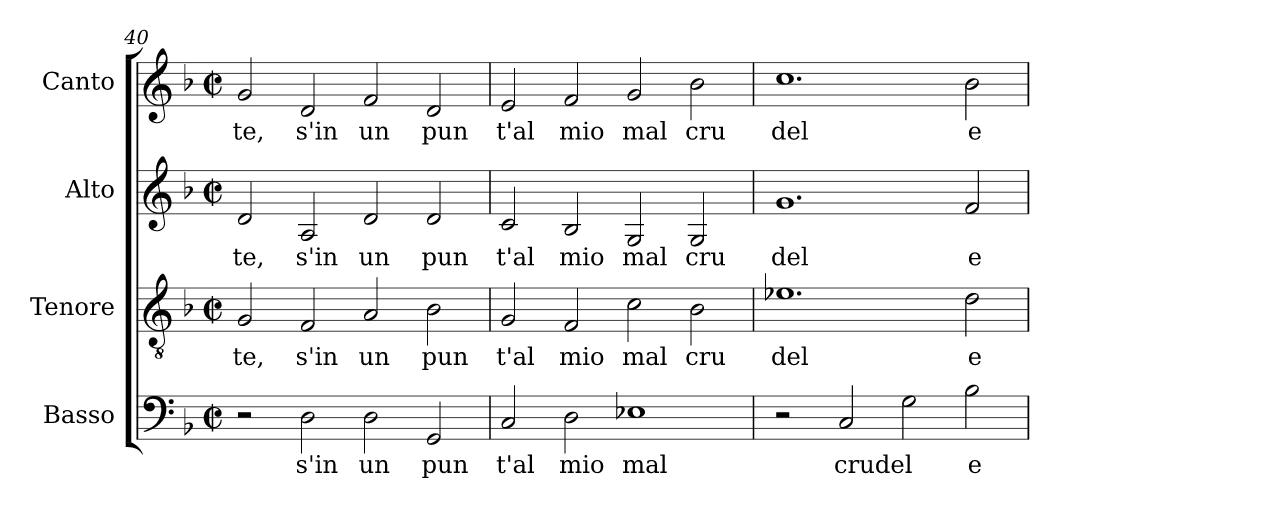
**kern	**text	**kern	**text	**kern	**text	**kern	**text
*part4	*part4	*part3	*part3	*part2	*part2	*part1	*part1
*staff4	*staff4	*staff3	*staff3	*staff2	*staff2	*staff1	*staff1
*I"Basso	*	*I"Tenore	*	*I"Alto	*	*I"Canto	*
!!LO:LB:g=z
*clefF4	*	*clefGv2	*	*clefG2	*	*clefG2	*
*k[b-]	*	*k[b-]	*	*k[b-]	*	*k[b-]	*
*F:	*	*F:	*	*F:	*	*F:	*
*M2/2	*	*M2/2	*	*M2/2	*	*M2/2	*
*met(c|)	*	*met(c|)	*	*met(c|)	*	*met(c|)	*
=40	=40	=40	=40	=40	=40	=40	=40
!	!	!	!LO:LY:b:cj	!	!LO:LY:b:cj	!	!LO:LY:b:cj
2r	.	2G/	-te,	2d/	te,	2g/	te,
!	!LO:LY:b:cj	!	!LO:LY:b:cj	!	!LO:LY:b:cj	!	!LO:LY:b:cj
2D\	s'in	2F/	s'in	2A/	s'in	2d/	s'in
!	!LO:LY:b:cj	!	!LO:LY:b:cj	!	!LO:LY:b:cj	!	!LO:LY:b:cj
2D\	un	2A/	un	2d/	un	2f/	un
!	!LO:LY:b:cj	!	!LO:LY:b:cj	!	!LO:LY:b:cj	!	!LO:LY:b:cj
2GG/	pun	2B-\	pun	2d/	pun	2d/	pun
=41	=41	=41	=41	=41	=41	=41	=41
!	!LO:LY:b:cj	!	!LO:LY:b:cj	!	!LO:LY:b:cj	!	!LO:LY:b:cj
2C/	t'al	2G/	t'al	2c/	t'al	2e/	t'al
!	!LO:LY:b:cj	!	!LO:LY:b:cj	!	!LO:LY:b:cj	!	!LO:LY:b:cj
2D\	mio	2F/	mio	2B-/	mio	2f/	mio
!	!LO:LY:b:cj	!	!LO:LY:b:cj	!	!LO:LY:b:cj	!	!LO:LY:b:cj
1E-X	mal	2c\	mal	2G/	mal	2g/	mal
!	!	!	!LO:LY:b:cj	!	!LO:LY:b:cj	!	!LO:LY:b:cj
.	.	2B-\	cru	2G/	cru	2b-\	cru
=42	=42	=42	=42	=42	=42	=42	=42
!	!	!	!LO:LY:b:cj	!	!LO:LY:b:cj	!	!LO:LY:b:cj
2r	.	1.e-	del	1.g	del	1.cc	del
!	!LO:LY:b:cj	!	!	!	!	!	!
2C/	crudel	.	.	.	.	.	.
!	!LO:LY:b:cj	!	!	!	!	!	!
2G\	.	.	.	.	.	.	.
!	!LO:LY:b:cj	!	!LO:LY:b:cj	!	!LO:LY:b:cj	!	!LO:LY:b:cj
2B-\	e	2d\	e	2f/	e	2b-\	e
=	=	=	=	=	=	=	=
*-	*-	*-	*-	*-	*-	*-	*-
